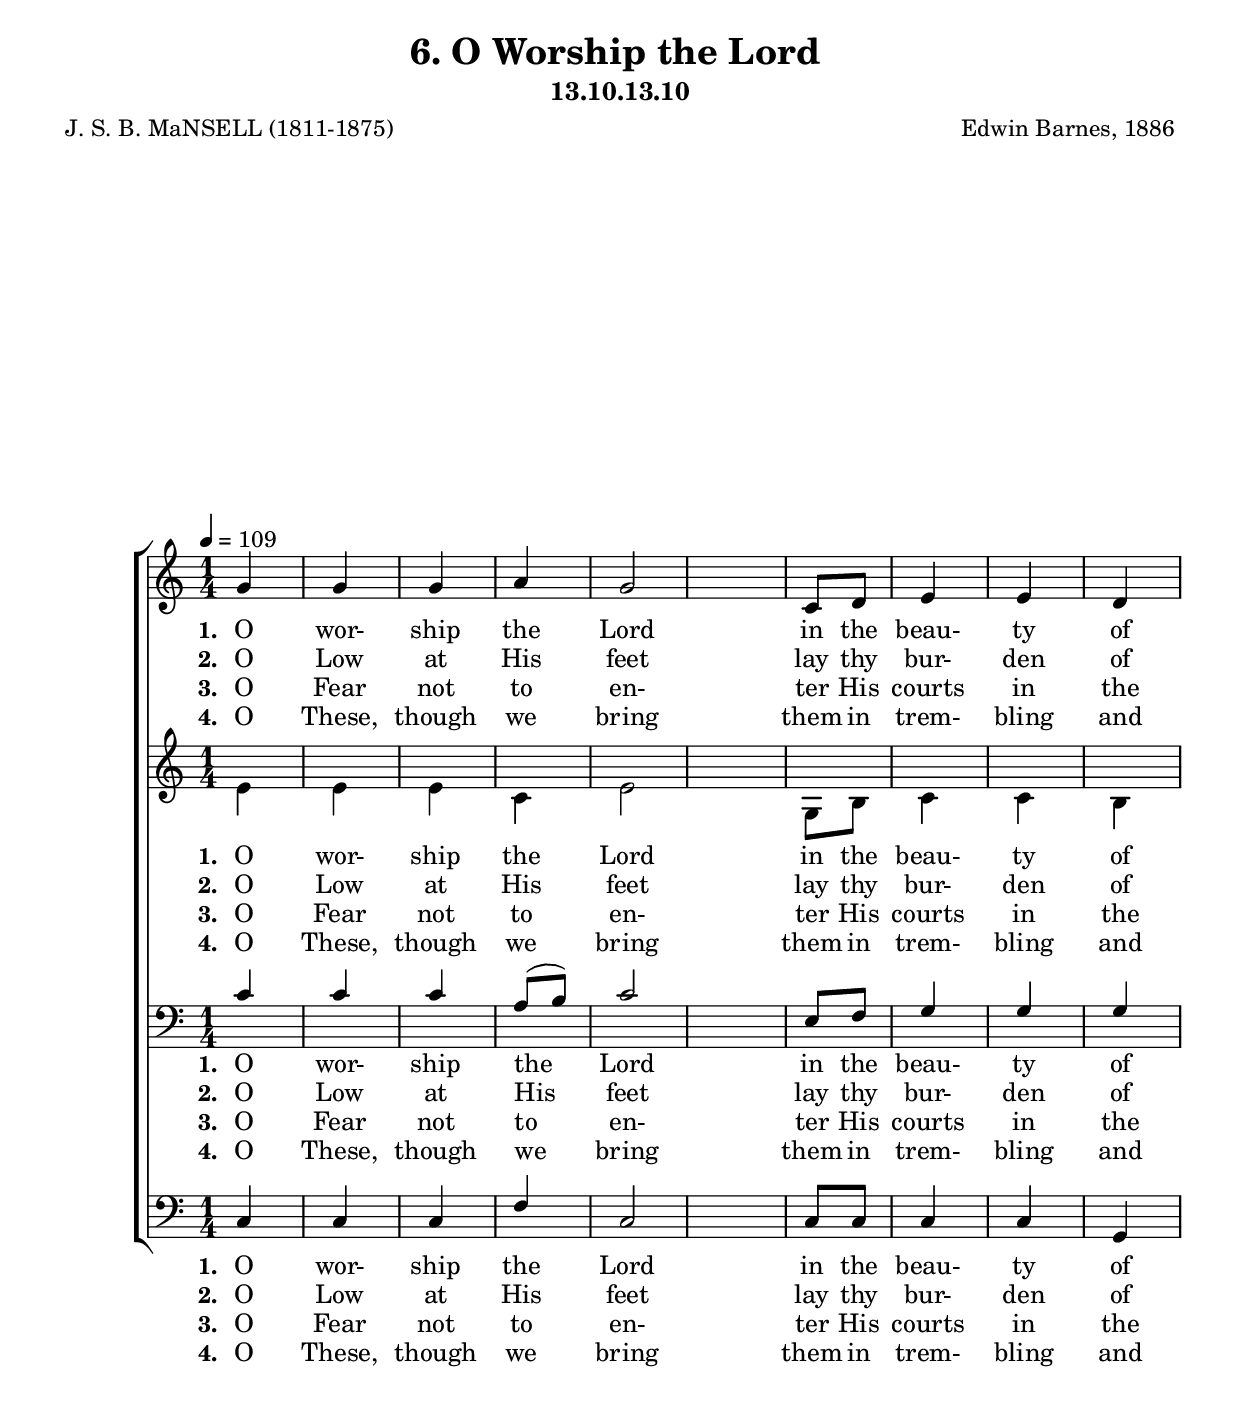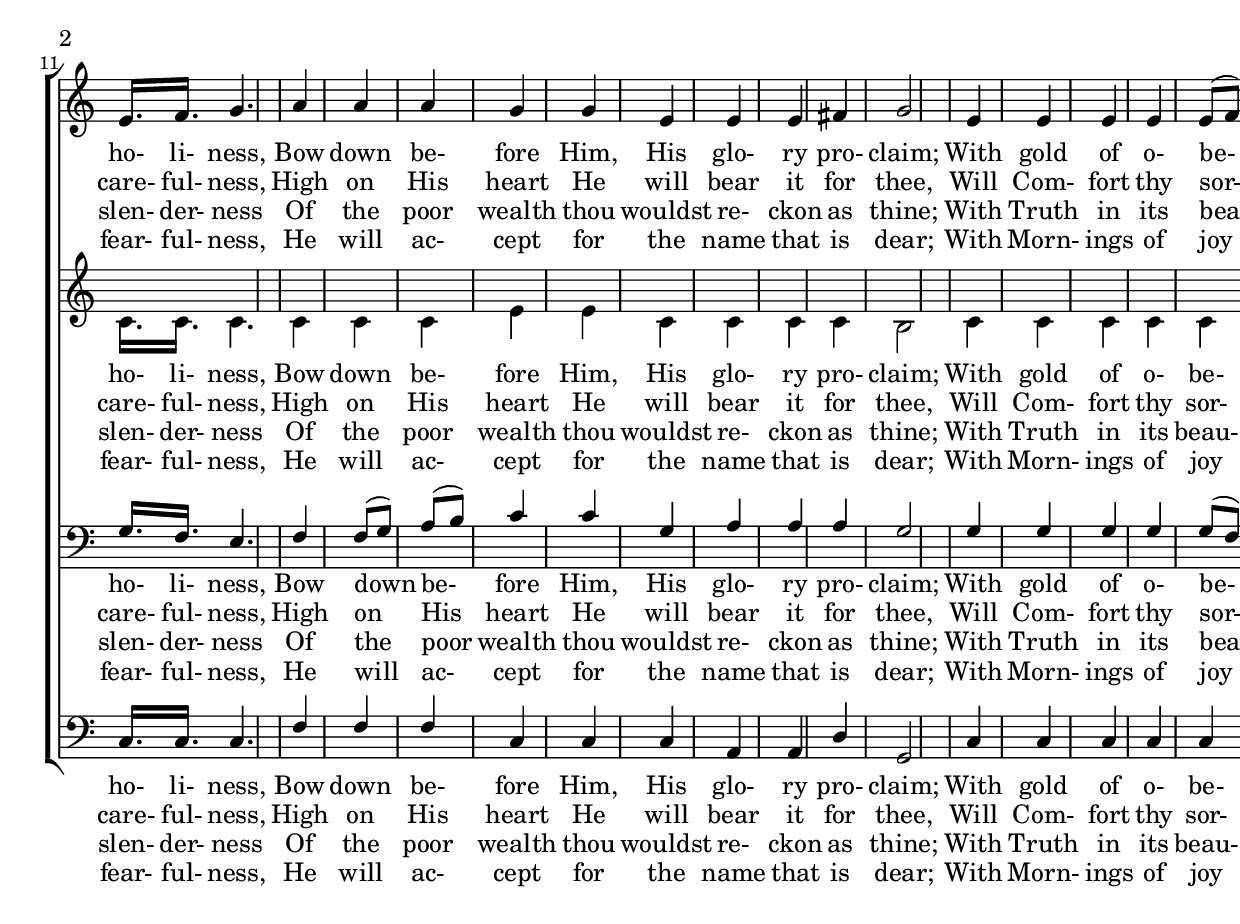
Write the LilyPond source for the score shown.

\header
    {
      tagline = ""  % removed
      title = "6. O Worship the Lord "
      composer = " Edwin Barnes, 1886 "
      poet = " J. S. B. MaNSELL (1811-1875)"
      subtitle = "13.10.13.10"
    }
    \version "2.18.2"
    %
    %% global for all staves
    %
global = { \key c \major \time 1/4 \tempo 4 = 109  }
%Individual voices

soprano = {g'4 g'4 g'4 a'4 g'2 c'8 d'8 e'4 e'4 d'4 e'16. f'16. g'4. a'4 a'4 a'4 g'4 g'4 e'4 e'4 e'4 fis'4 g'2 e'4 e'4 e'4 e'4 e'8 (f'8) g'4 g'4 a'4 g'4 e'4 e'8 d'8 d'2 c''4 c''4 c''4 c''4 g'4 c'4 e'4 e'4 d'4 c'2. }
alto = {e'4 e'4 e'4 c'4 e'2 g8 b8 c'4 c'4 b4 c'16. c'16. c'4. c'4 c'4 c'4 e'4 e'4 c'4 c'4 c'4 c'4 b2 c'4 c'4 c'4 c'4 c'4 c'4 e'4 f'4 e'4 c'4 c'8 b8 b2 e'4 e'4 dis'4 e'4 e'4 a4 c'4 c'4 b4 c'2. }
tenor = {c'4 c'4 c'4 a8 (b8) c'2 e8 f8 g4 g4 g4 g16. f16. e4. f4 f8 (g8) a8 (b8) c'4 c'4 g4 a4 a4 a4 g2 g4 g4 g4 g4 g8 (f8) e4 c'4 c'4 c'4 g4 g8 g8 g2 g4 g4 c'4 g4 g4 e4 g4 g4 f4 e2. }
bass = {c4 c4 c4 f4 c2 c8 c8 c4 c4 g,4 c16. c16. c4. f4 f4 f4 c4 c4 c4 a,4 a,4 d4 g,2 c4 c4 c4 c4 c4 c4 c4 c4 c4 c4 g,8 g,8 g,2 c4 c4 gis,4 g,4 g,4 a,4 g,4 g,4 g,4 c2. }
%lyrics
stanzaa =  \lyricmode { \set stanza = #"1. "O wor- ship the Lord in the beau- ty of ho- li- ness, Bow down be- fore Him, His glo- ry pro- claim; With gold of o- be- dience, and in- cense of low- li- ness, Kneel and a- dore Him: the Lord is His name. }
stanzab =  \lyricmode { \set stanza = #"2. "O Low at His feet lay thy bur- den of care- ful- ness, High on His heart He will bear it for thee, Will Com- fort thy sor- rows, and an- swer thy prayer- ful- ness, Guid- ing thy steps as may best for thee be. }
stanzac =  \lyricmode { \set stanza = #"3. "O Fear not to en- ter His courts in the slen- der- ness Of the poor wealth thou wouldst re- ckon as thine; With Truth in its beau- ty, and love in its ten- der- ness, These are the of- ferings to lay on His shrine. }
stanzad =  \lyricmode { \set stanza = #"4. "O These, though we bring them in trem- bling and fear- ful- ness, He will ac- cept for the name that is dear; With Morn- ings of joy give for eve- nings of tear- ful- ness, Trust for our trem- bling, and hope for our fear. }
\score {
      \new ChoirStaff <<
       \new Staff <<
\clef "treble"
      \new Voice = "Sop" { \voiceOne \global \soprano}


      \new Lyrics \lyricsto "Sop" { \stanzaa }
\new Lyrics \lyricsto "Sop" { \stanzab }
\new Lyrics \lyricsto "Sop" { \stanzac }
\new Lyrics \lyricsto "Sop" { \stanzad }

>>
\new Staff <<
\clef "treble"
      \new Voice = "Alto" { \voiceTwo \global \alto}

      \new Lyrics \lyricsto "Alto" { \stanzaa }
\new Lyrics \lyricsto "Alto" { \stanzab }
\new Lyrics \lyricsto "Alto" { \stanzac }
\new Lyrics \lyricsto "Alto" { \stanzad }

>>

        \new Staff <<
\clef "bass"
      \new Voice = "Tenor" { \voiceOne \global \tenor}


      \new Lyrics \lyricsto "Tenor" { \stanzaa }
\new Lyrics \lyricsto "Tenor" { \stanzab }
\new Lyrics \lyricsto "Tenor" { \stanzac }
\new Lyrics \lyricsto "Tenor" { \stanzad }

>>
\new Staff <<
\clef "bass"
      \new Voice = "Bass" { \voiceOne \global \bass}

      \new Lyrics \lyricsto "Bass" { \stanzaa }
\new Lyrics \lyricsto "Bass" { \stanzab }
\new Lyrics \lyricsto "Bass" { \stanzac }
\new Lyrics \lyricsto "Bass" { \stanzad }

>>

      >>
    \layout{}
    \midi{}
    }